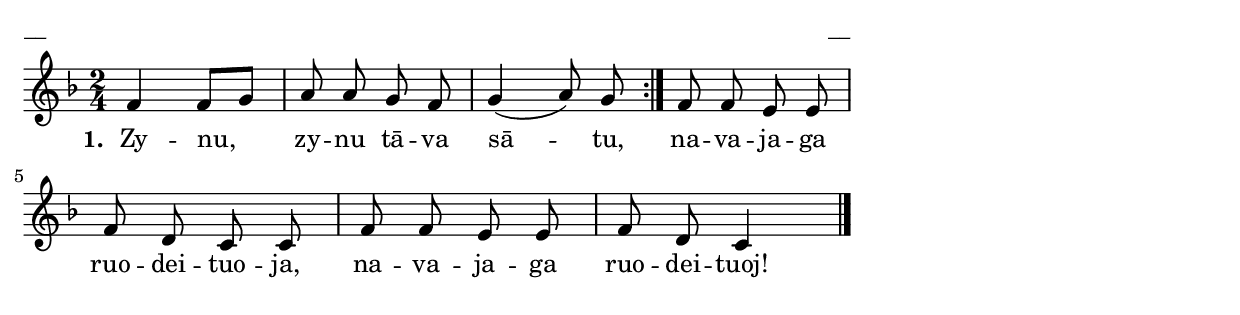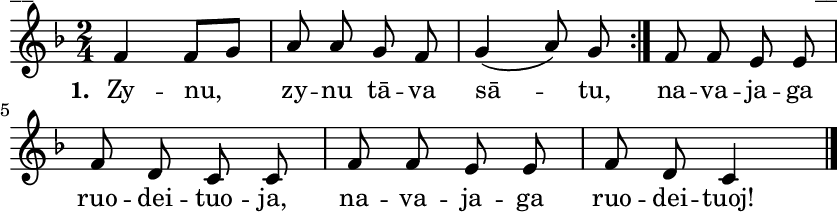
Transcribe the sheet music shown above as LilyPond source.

\version "2.13.18"
#(ly:set-option 'crop #t)
\paper {
line-width = 14\cm
left-margin = 0.4\cm
between-system-padding = 0.1\cm
between-system-space = 0.1\cm
}
% SBTZK, p.147
\layout {
indent = #0
ragged-last = ##f
}


voiceA = \relative c' {
\clef "treble"
\key f \major
\time 2/4
\repeat votla 2 {f4 f8 [g] | a a g f | g4 (a8) g}
f f e e | f d c c | f f e e | f d c4 \bar"|."
}

lyricA = \lyricmode {
\set stanza = "1. "
Zy -- nu, zy -- nu tā -- va sā -- tu, na -- va -- ja -- ga
ruo -- dei -- tuo -- ja, na -- va -- ja -- ga ruo -- dei -- tuoj!
}

fullScore = <<
%\new ChordNames { \chordsA }
\new Staff {
<<
\new Voice = "voiceA" { \oneVoice \autoBeamOff \voiceA }
\new Lyrics \lyricsto "voiceA"  \lyricA
%R\new Voice = "voiceB" { \voiceTwo \autoBeamOff \voiceB }
>>
}
>>



\score {
\fullScore
\header { piece = "__" opus = "__" }
}
\markup { \with-color #(x11-color 'white) \sans \smaller "__" }
\score {
\unfoldRepeats
\fullScore
\midi {
\context { \Staff \remove "Staff_performer" }
\context { \Voice \consists "Staff_performer" }
}
}


